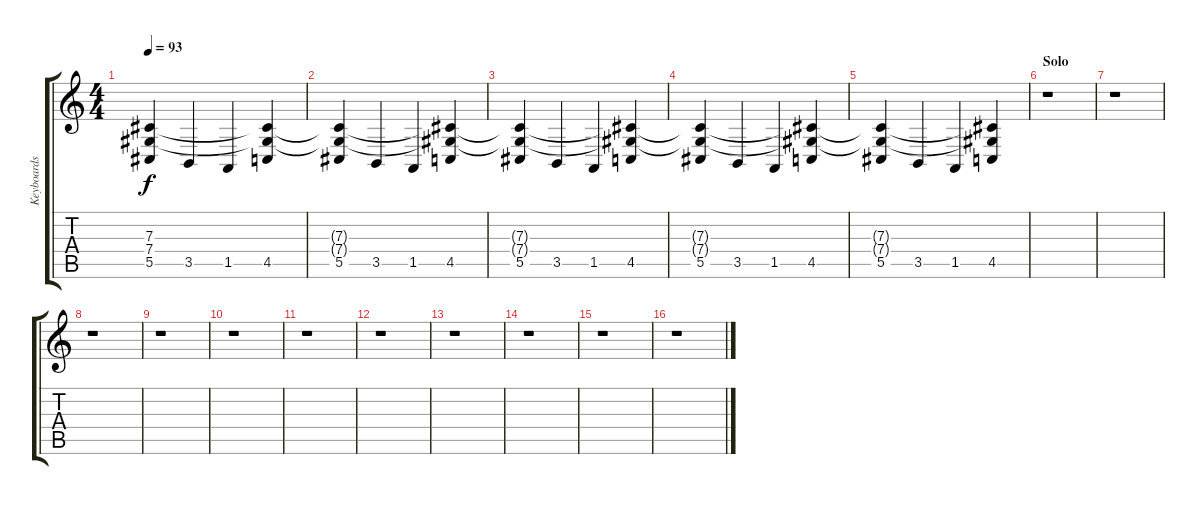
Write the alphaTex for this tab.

\track ("Keyboards II" "Keyboards ") {instrument choiraahs}
\staff {score tabs}
\tuning (Eb4 Bb3 Gb3 Db3 Ab2 Eb2) {hide}
\ts (4 4)
\tempo 93
\clef g2
\ks c
(7.3{t} 7.4{t} 5.5).4{dy f} 3.5.4 1.5.4 (7.3{t} 7.4{t} 4.5).4 |
(7.3{t} 7.4{t} 5.5).4 3.5.4 1.5.4 (7.3{t} 7.4{t} 4.5).4 |
(7.3{t} 7.4{t} 5.5).4 3.5.4 1.5.4 (7.3{t} 7.4{t} 4.5).4 |
(7.3{t} 7.4{t} 5.5).4 3.5.4 1.5.4 (7.3{t} 7.4{t} 4.5).4 |
(7.3{t} 7.4{t} 5.5).4 3.5.4 1.5.4 (7.3{t} 7.4{t} 4.5).4 |
\section ("" "Solo ")
r.1 |
r.1 |
r.1 |
r.1 |
r.1 |
r.1 |
r.1 |
r.1 |
r.1 |
r.1 |
r.1
